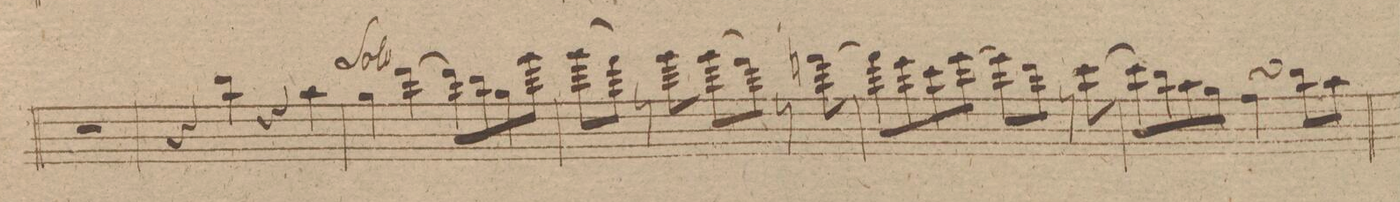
**kern	**dynam
*I"Flauto 1mo	*
*clefG2	*
*k[f#]	*
*met(c)	*
*M4/4	*
1r	.
=13	=13
4r	.
4bb	.
4r	.
4aa	.
=14	=14
4gg	.
[4ddd	.
8dddL]	.
8bb	.
8gg	.
8gggJ	.
=15	=15
(>8gggL	.
8fff#J)	.
8r	.
8ggg	.
8gggL	.
8fff#J	.
8r	.
[8fffn	.
=16	=16
8fffL]	.
8eee	.
8ccc	.
[8eeeJ	.
8eeeL]	.
8dddJ	.
8r	.
[8ccc	.
=17	=17
8cccL]	.
8bb	.
8aa	.
8ggJ	.
4ff# sSS	.
8bbL	.
8aaJ	.
=18	=18
*-	*-
